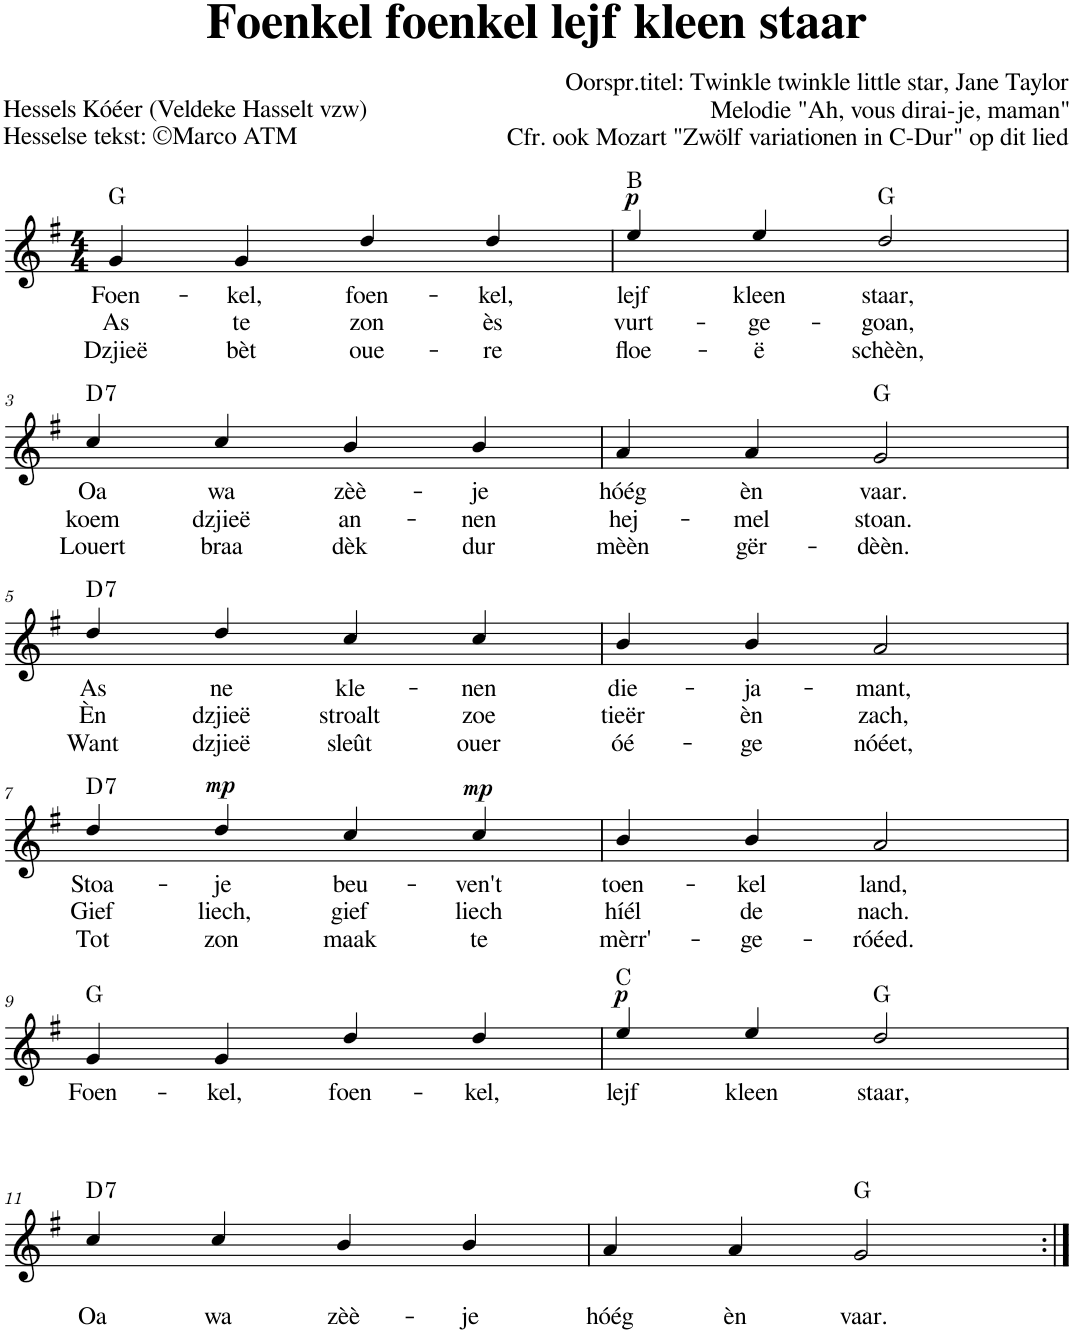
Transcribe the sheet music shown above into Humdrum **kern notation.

**kern	**text	**text	**text	**dynam	**harte
*part1	*part1	*part1	*part1	*part1	*part1
*staff1	*staff1	*staff1	*staff1	*staff1	*
*I"Voice	*	*	*	*	*
*I'V	*	*	*	*	*
*clefG2	*	*	*	*	*
*k[f#]	*	*	*	*	*
*M4/4	*	*	*	*	*
=1	=1	=1	=1	=1	=1
!	!LO:LY:b	!LO:LY:b	!LO:LY:b	!	!
4g/	Foen-	As	Dzjieë	.	G:maj
!	!LO:LY:b	!LO:LY:b	!LO:LY:b	!	!
4g/	-kel,	te	bèt	.	.
!	!LO:LY:b	!LO:LY:b	!LO:LY:b	!	!
4dd/	foen-	zon	oue-	.	.
!	!LO:LY:b	!LO:LY:b	!LO:LY:b	!	!
4dd/	-kel,	ès	-re	.	.
=2	=2	=2	=2	=2	=2
!	!LO:LY:b	!LO:LY:b	!LO:LY:b	!LO:DY:a	!
4ee/	lejf	vurt-	floe-	p	B:maj
!	!LO:LY:b	!LO:LY:b	!LO:LY:b	!	!
4ee/	kleen	-ge-	-ë	.	.
!	!LO:LY:b	!LO:LY:b	!LO:LY:b	!	!
2dd/	staar,	-goan,	schèèn,	.	G:maj
!!LO:LB:g=z
=3	=3	=3	=3	=3	=3
!	!LO:LY:b	!LO:LY:b	!LO:LY:b	!	!LO:H:kt=7
4cc/	Oa	koem	Louert	.	D:7
!	!LO:LY:b	!LO:LY:b	!LO:LY:b	!	!
4cc/	wa	dzjieë	braa	.	.
!	!LO:LY:b	!LO:LY:b	!LO:LY:b	!	!
4b/	zèè-	an-	dèk	.	.
!	!LO:LY:b	!LO:LY:b	!LO:LY:b	!	!
4b/	-je	-nen	dur	.	.
=4	=4	=4	=4	=4	=4
!	!LO:LY:b	!LO:LY:b	!LO:LY:b	!	!
4a/	hóég	hej-	mèèn	.	.
!	!LO:LY:b	!LO:LY:b	!LO:LY:b	!	!
4a/	èn	-mel	gër-	.	.
!	!LO:LY:b	!LO:LY:b	!LO:LY:b	!	!
2g/	vaar.	stoan.	-dèèn.	.	G:maj
!!LO:LB:g=z
=5	=5	=5	=5	=5	=5
!	!LO:LY:b	!LO:LY:b	!LO:LY:b	!	!LO:H:kt=7
4dd/	As	Èn	Want	.	D:7
!	!LO:LY:b	!LO:LY:b	!LO:LY:b	!	!
4dd/	ne	dzjieë	dzjieë	.	.
!	!LO:LY:b	!LO:LY:b	!LO:LY:b	!	!
4cc/	kle-	stroalt	sleût	.	.
!	!LO:LY:b	!LO:LY:b	!LO:LY:b	!	!
4cc/	-nen	zoe	ouer	.	.
=6	=6	=6	=6	=6	=6
!	!LO:LY:b	!LO:LY:b	!LO:LY:b	!	!
4b/	die-	tieër	óé-	.	.
!	!LO:LY:b	!LO:LY:b	!LO:LY:b	!	!
4b/	-ja-	èn	-ge	.	.
!	!LO:LY:b	!LO:LY:b	!LO:LY:b	!	!
2a/	-mant,	zach,	nóéet,	.	.
!!LO:LB:g=z
=7	=7	=7	=7	=7	=7
!	!LO:LY:b	!LO:LY:b	!LO:LY:b	!	!LO:H:kt=7
4dd/	Stoa-	Gief	Tot	.	D:7
!	!LO:LY:b	!LO:LY:b	!LO:LY:b	!LO:DY:a	!
4dd/	-je	liech,	zon	mp	.
!	!LO:LY:b	!LO:LY:b	!LO:LY:b	!	!
4cc/	beu-	gief	maak	.	.
!	!LO:LY:b	!LO:LY:b	!LO:LY:b	!LO:DY:a	!
4cc/	-ven't	liech	te	mp	.
=8	=8	=8	=8	=8	=8
!	!LO:LY:b	!LO:LY:b	!LO:LY:b	!	!
4b/	toen-	híél	mèrr'-	.	.
!	!LO:LY:b	!LO:LY:b	!LO:LY:b	!	!
4b/	-kel	de	-ge-	.	.
!	!LO:LY:b	!LO:LY:b	!LO:LY:b	!	!
2a/	land,	nach.	-róéed.	.	.
!!LO:LB:g=z
=9	=9	=9	=9	=9	=9
!	!LO:LY:b	!	!	!	!
4g/	Foen-	.	.	.	G:maj
!	!LO:LY:b	!	!	!	!
4g/	-kel,	.	.	.	.
!	!LO:LY:b	!	!	!	!
4dd/	foen-	.	.	.	.
!	!LO:LY:b	!	!	!	!
4dd/	-kel,	.	.	.	.
=10	=10	=10	=10	=10	=10
!	!LO:LY:b	!	!	!LO:DY:a	!
4ee/	lejf	.	.	p	C:maj
!	!LO:LY:b	!	!	!	!
4ee/	kleen	.	.	.	.
!	!LO:LY:b	!	!	!	!
2dd/	staar,	.	.	.	G:maj
!!LO:LB:g=z
=11	=11	=11	=11	=11	=11
!	!	!LO:LY:b	!	!	!LO:H:kt=7
4cc/	.	Oa	.	.	D:7
!	!	!LO:LY:b	!	!	!
4cc/	.	wa	.	.	.
!	!	!LO:LY:b	!	!	!
4b/	.	zèè-	.	.	.
!	!	!LO:LY:b	!	!	!
4b/	.	-je	.	.	.
=12	=12	=12	=12	=12	=12
!	!	!LO:LY:b	!	!	!
4a/	.	hóég	.	.	.
!	!	!LO:LY:b	!	!	!
4a/	.	èn	.	.	.
!	!	!LO:LY:b	!	!	!
2g/	.	vaar.	.	.	G:maj
=:|!	=:|!	=:|!	=:|!	=:|!	=:|!
*-	*-	*-	*-	*-	*-
